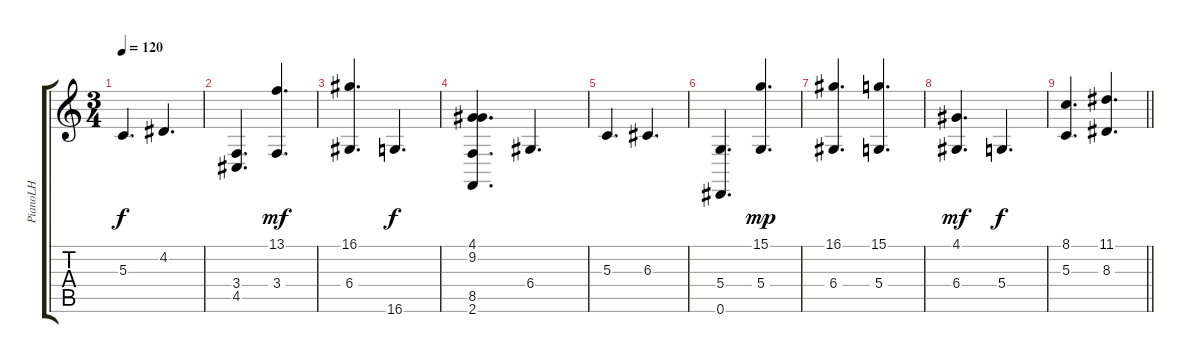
\track ("PianoLH" "PianoLH") {instrument brightacousticpiano}
\staff {score tabs}
\tuning (E4 B3 G3 D3 A2 Eb2) {hide}
\ts (3 4)
\tempo 120
\clef g2
\ks c
5.3.4{d dy f} 4.2.4{d} |
(3.4 4.5).4{d volume 16} (13.1 3.4).4{d dy mf} |
(16.1 6.4).4{d} 16.6.4{d dy f} |
(4.1 9.2 8.5 2.6).4{d} 6.4.4{d} |
5.3.4{d} 6.3.4{d} |
(5.4 0.6).4{d} (15.1 5.4).4{d dy mp} |
(16.1 6.4).4{d} (15.1 5.4).4{d} |
(4.1 6.4).4{d dy mf} 5.4.4{d dy f} |
\barLineRight lightlight
(8.1 5.3).4{d} (11.1 8.3).4{d}
